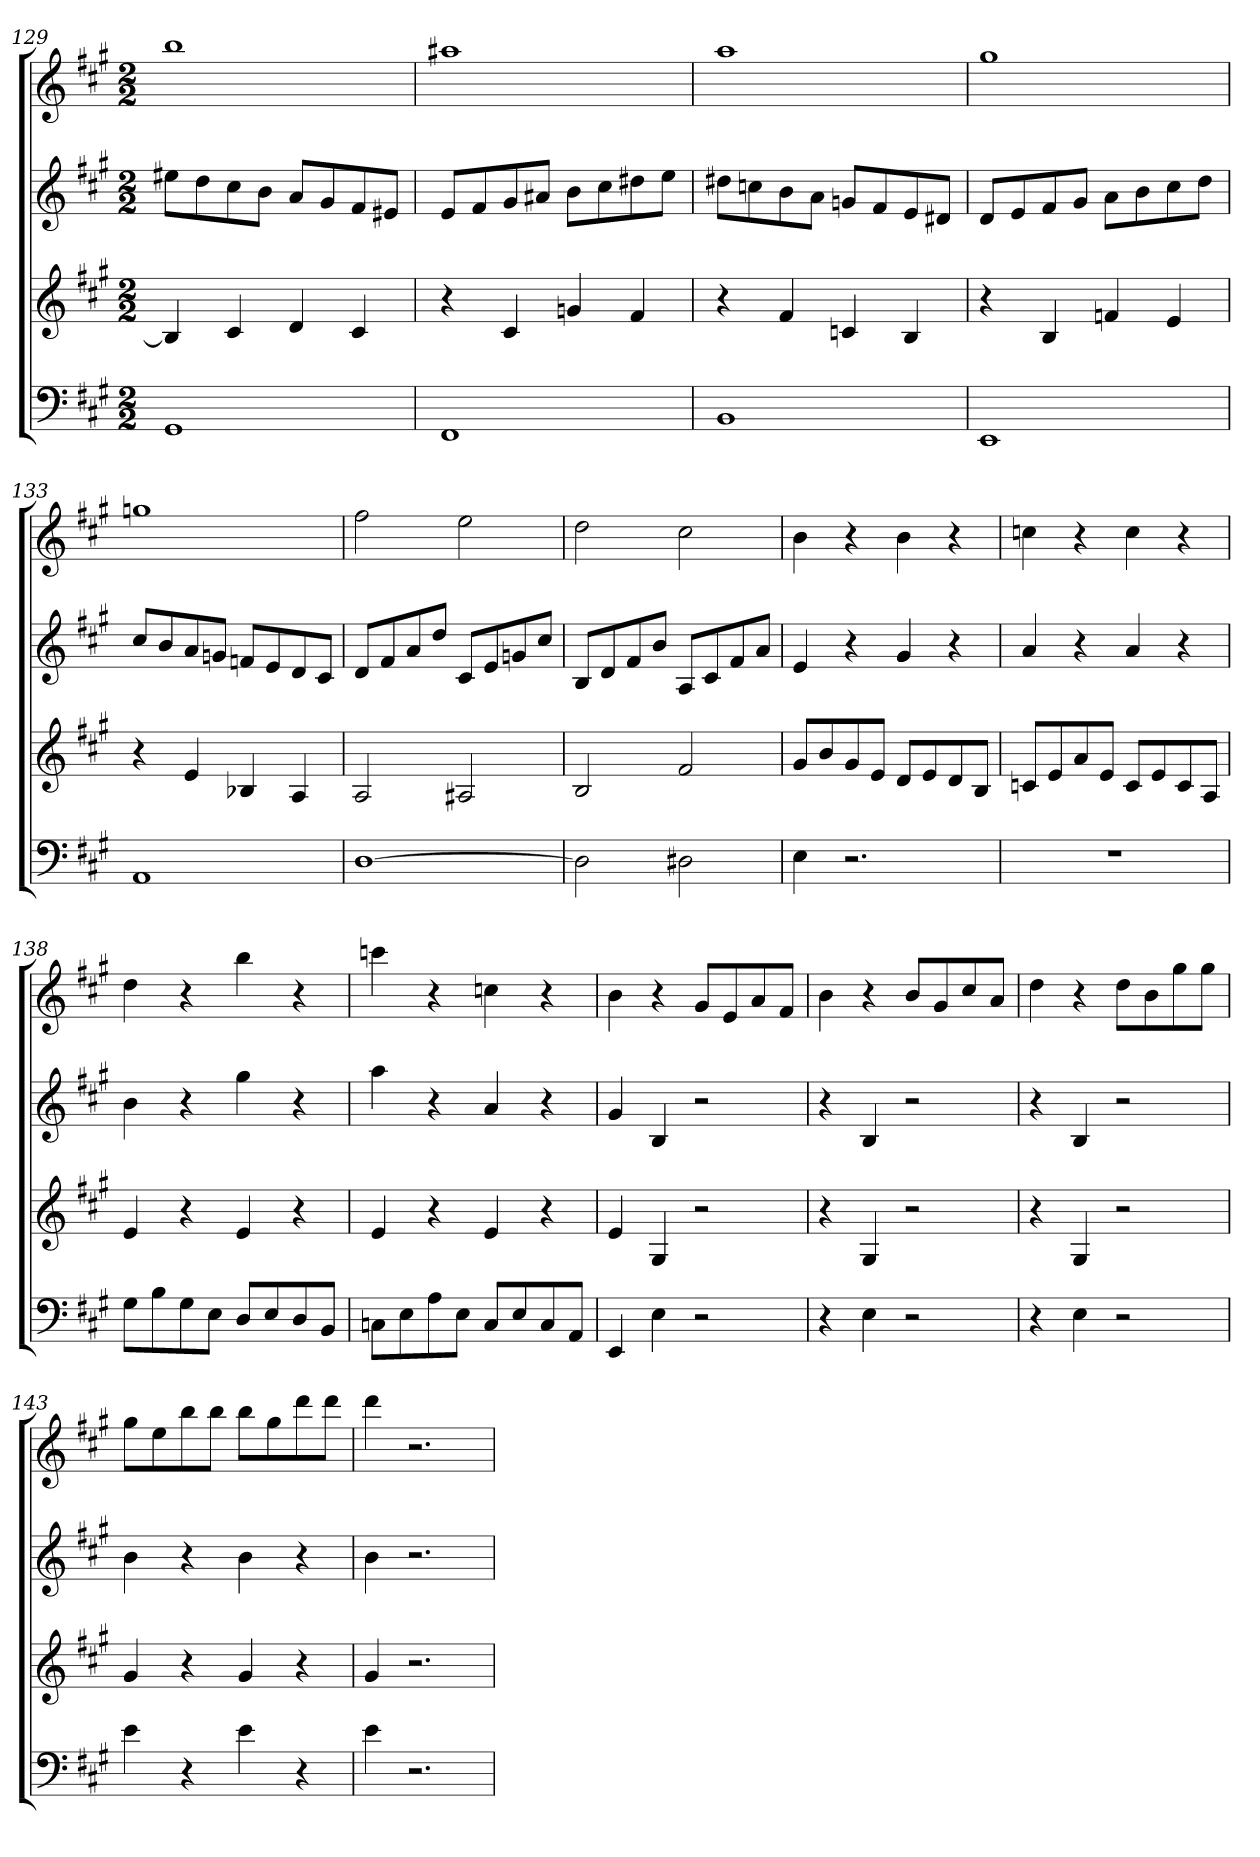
**kern	**kern	**kern	**kern
*part4	*part3	*part2	*part1
*staff4	*staff3	*staff2	*staff1
*k[f#c#g#]	*k[f#c#g#]	*k[f#c#g#]	*k[f#c#g#]
*A:	*A:	*A:	*A:
*M2/2	*M2/2	*M2/2	*M2/2
=129	=129	=129	=129
1GG#	4B]	8ee#XL	1bb
.	.	8dd	.
.	4c#	8cc#	.
.	.	8bJ	.
.	4d	8aL	.
.	.	8g#	.
.	4c#	8f#	.
.	.	8e#XJ	.
=130	=130	=130	=130
1FF#	4r	8eL	1aa#X
.	.	8f#	.
.	4c#	8g#	.
.	.	8a#XJ	.
.	4gn	8bL	.
.	.	8cc#	.
.	4f#	8dd#X	.
.	.	8eeJ	.
=131	=131	=131	=131
1BB	4r	8dd#XL	1aa
.	.	8ccn	.
.	4f#	8b	.
.	.	8aJ	.
.	4cn	8gnL	.
.	.	8f#	.
.	4B	8e	.
.	.	8d#XJ	.
=132	=132	=132	=132
1EE	4r	8dL	1gg#
.	.	8e	.
.	4B	8f#	.
.	.	8g#J	.
.	4fn	8aL	.
.	.	8b	.
.	4e	8cc#	.
.	.	8ddJ	.
=133	=133	=133	=133
1AA	4r	8cc#L	1ggn
.	.	8b	.
.	4e	8a	.
.	.	8gnJ	.
.	4B-X	8fnL	.
.	.	8e	.
.	4A	8d	.
.	.	8c#J	.
=134	=134	=134	=134
[1D	2A	8dL	2ff#
.	.	8f#	.
.	.	8a	.
.	.	8ddJ	.
.	2A#X	8c#L	2ee
.	.	8e	.
.	.	8gn	.
.	.	8cc#J	.
=135	=135	=135	=135
2D]	2B	8BL	2dd
.	.	8d	.
.	.	8f#	.
.	.	8bJ	.
2D#X	2f#	8AL	2cc#
.	.	8c#	.
.	.	8f#	.
.	.	8aJ	.
=136	=136	=136	=136
4E	8g#L	4e	4b
.	8b	.	.
2.r	8g#	4r	4r
.	8eJ	.	.
.	8dL	4g#	4b
.	8e	.	.
.	8d	4r	4r
.	8BJ	.	.
=137	=137	=137	=137
1r	8cnL	4a	4ccn
.	8e	.	.
.	8a	4r	4r
.	8eJ	.	.
.	8cL	4a	4cc
.	8e	.	.
.	8c	4r	4r
.	8AJ	.	.
=138	=138	=138	=138
8G#L	4e	4b	4dd
8B	.	.	.
8G#	4r	4r	4r
8EJ	.	.	.
8DL	4e	4gg#	4bb
8E	.	.	.
8D	4r	4r	4r
8BBJ	.	.	.
=139	=139	=139	=139
8CnL	4e	4aa	4cccn
8E	.	.	.
8A	4r	4r	4r
8EJ	.	.	.
8CL	4e	4a	4ccn
8E	.	.	.
8C	4r	4r	4r
8AAJ	.	.	.
=140	=140	=140	=140
4EE	4e	4g#	4b
4E	4G#	4B	4r
2r	2r	2r	8g#L
.	.	.	8e
.	.	.	8a
.	.	.	8f#J
=141	=141	=141	=141
4r	4r	4r	4b
4E	4G#	4B	4r
2r	2r	2r	8bL
.	.	.	8g#
.	.	.	8cc#
.	.	.	8aJ
=142	=142	=142	=142
4r	4r	4r	4dd
4E	4G#	4B	4r
2r	2r	2r	8ddL
.	.	.	8b
.	.	.	8gg#
.	.	.	8gg#J
=143	=143	=143	=143
4e	4g#	4b	8gg#L
.	.	.	8ee
4r	4r	4r	8bb
.	.	.	8bbJ
4e	4g#	4b	8bbL
.	.	.	8gg#
4r	4r	4r	8ddd
.	.	.	8dddJ
=144	=144	=144	=144
4e	4g#	4b	4ddd
2.r	2.r	2.r	2.r
=	=	=	=
*-	*-	*-	*-
